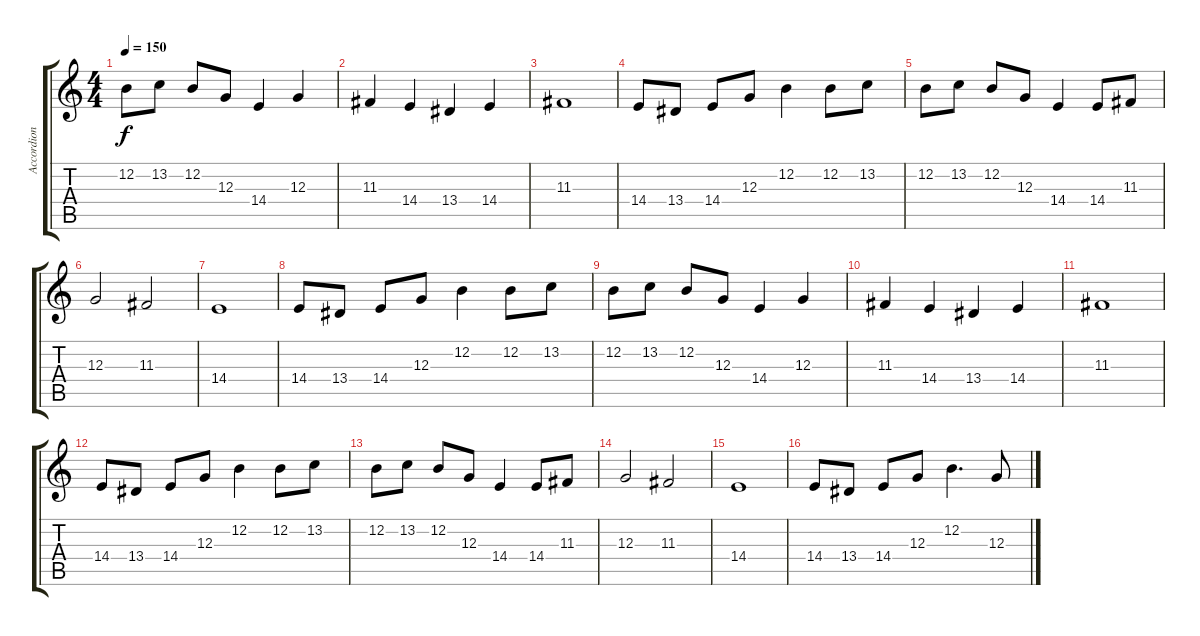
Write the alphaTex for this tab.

\track ("Accordion" "Accordion") {instrument accordion}
\staff {score tabs}
\tuning (E4 B3 G3 D3 A2 E2) {hide}
\ts (4 4)
\tempo 150
\clef g2
\ks c
12.2.8{dy f} 13.2.8 12.2.8 12.3.8 14.4.4 12.3.4 |
11.3.4 14.4.4 13.4.4 14.4.4 |
11.3.1 |
14.4.8 13.4.8 14.4.8 12.3.8 12.2.4 12.2.8 13.2.8 |
12.2.8 13.2.8 12.2.8 12.3.8 14.4.4 14.4.8 11.3.8 |
12.3.2 11.3.2 |
14.4.1 |
14.4.8 13.4.8 14.4.8 12.3.8 12.2.4 12.2.8 13.2.8 |
12.2.8 13.2.8 12.2.8 12.3.8 14.4.4 12.3.4 |
11.3.4 14.4.4 13.4.4 14.4.4 |
11.3.1 |
14.4.8 13.4.8 14.4.8 12.3.8 12.2.4 12.2.8 13.2.8 |
12.2.8 13.2.8 12.2.8 12.3.8 14.4.4 14.4.8 11.3.8 |
12.3.2 11.3.2 |
14.4.1 |
14.4.8 13.4.8 14.4.8 12.3.8 12.2.4{d} 12.3.8
